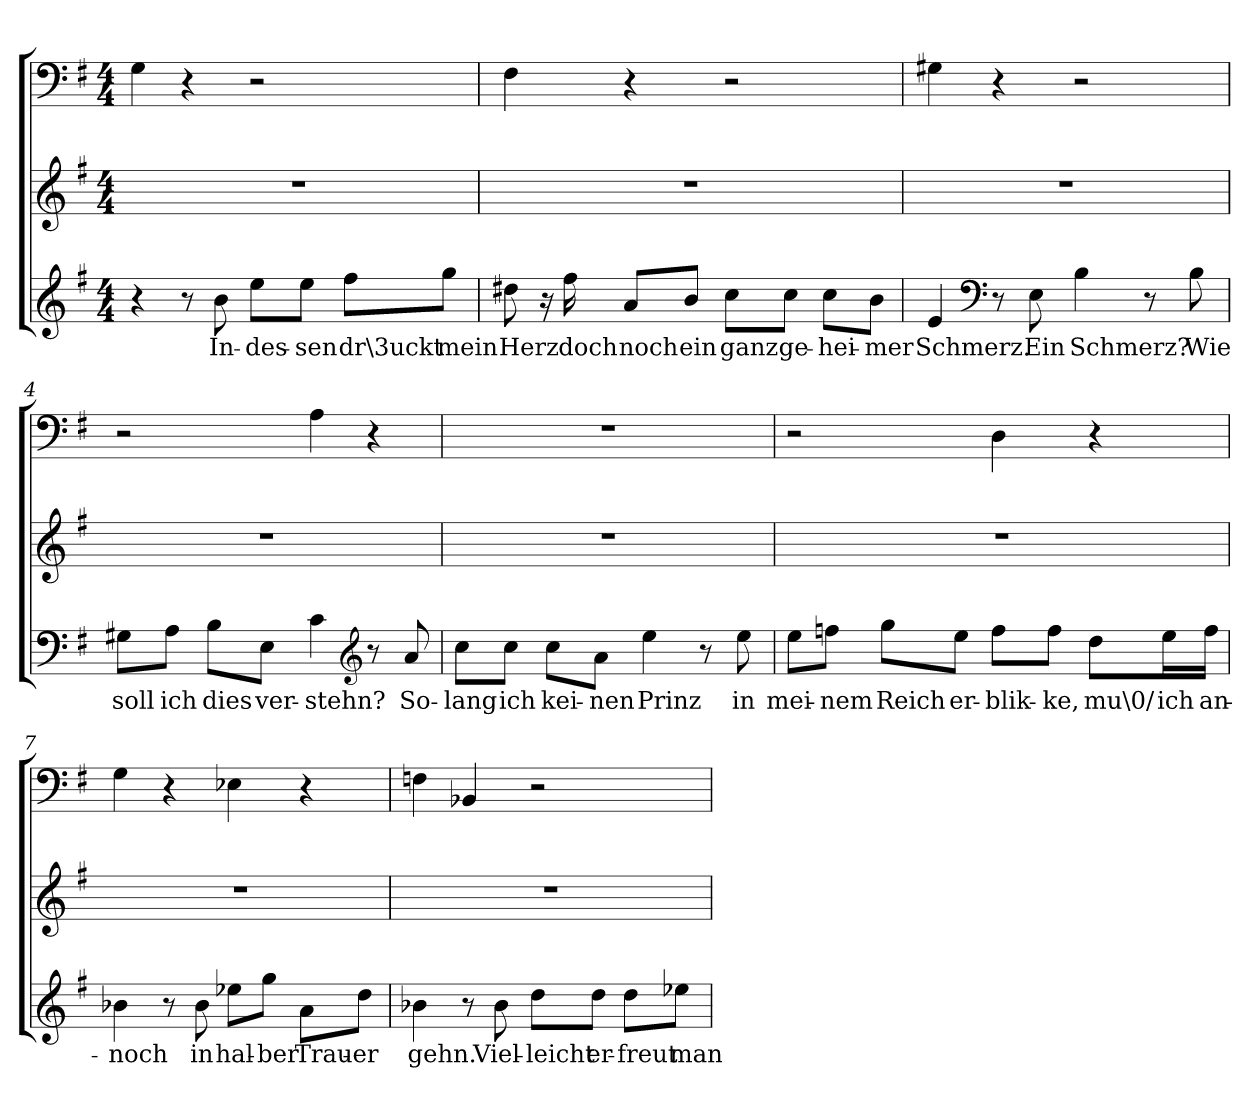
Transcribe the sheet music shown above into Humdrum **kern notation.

**kern	**text	**kern	**kern
*part3	*part3	*part2	*part1
*staff3	*staff3	*staff2	*staff1
*clefG2	*	*clefG2	*clefF4
*k[f#]	*	*k[f#]	*k[f#]
*e:	*	*e:	*e:
*M4/4	*	*M4/4	*M4/4
=1	=1	=1	=1
4r	.	1r	4G\
8r	.	.	4r
8b\	In-	.	.
8ee\L	-des-	.	2r
8ee\J	-sen	.	.
8ff#\L	dr\3uckt	.	.
8gg\J	mein	.	.
=2	=2	=2	=2
8dd#X\	Herz	1r	4F#\
16r	.	.	.
16ff#\	doch	.	.
8a/L	noch	.	4r
8b/J	ein	.	.
8cc\L	ganz	.	2r
8cc\J	ge-	.	.
8cc\L	-hei-	.	.
8b\J	-mer	.	.
=3	=3	=3	=3
4e/	Schmerz.	1r	4G#X\
*clefF4	*	*	*
8r	.	.	4r
8E\	Ein	.	.
4B\	Schmerz?	.	2r
8r	.	.	.
8B\	Wie	.	.
=4	=4	=4	=4
8G#X\L	soll	1r	2r
8A\J	ich	.	.
8B\L	dies	.	.
8E\J	ver-	.	.
4c\	-stehn?	.	4A\
*clefG2	*	*	*
8r	.	.	4r
8a/	So-	.	.
=5	=5	=5	=5
8cc\L	-lang	1r	1r
8cc\J	ich	.	.
8cc\L	kei-	.	.
8a\J	-nen	.	.
4ee\	Prinz	.	.
8r	.	.	.
8ee\	in	.	.
=6	=6	=6	=6
8ee\L	mei-	1r	2r
8ffn\J	-nem	.	.
8gg\L	Reich	.	.
8ee\J	er-	.	.
8ff\L	-blik-	.	4D\
8ff\J	-ke,	.	.
8dd\L	mu\0/	.	4r
16ee\L	ich	.	.
16ff\JJ	an-	.	.
=7	=7	=7	=7
4b-X\	-noch	1r	4G\
8r	.	.	4r
8b-\	in	.	.
8ee-X\L	hal-	.	4E-X\
8gg\J	-ber	.	.
8a\L	Trau-	.	4r
8dd\J	-er	.	.
=8	=8	=8	=8
4b-X\	gehn.	1r	4Fn\
8r	.	.	4BB-X/
8b-\	Viel-	.	.
8dd\L	-leicht	.	2r
8dd\J	er-	.	.
8dd\L	-freut	.	.
8ee-X\J	man	.	.
=	=	=	=
*-	*-	*-	*-
